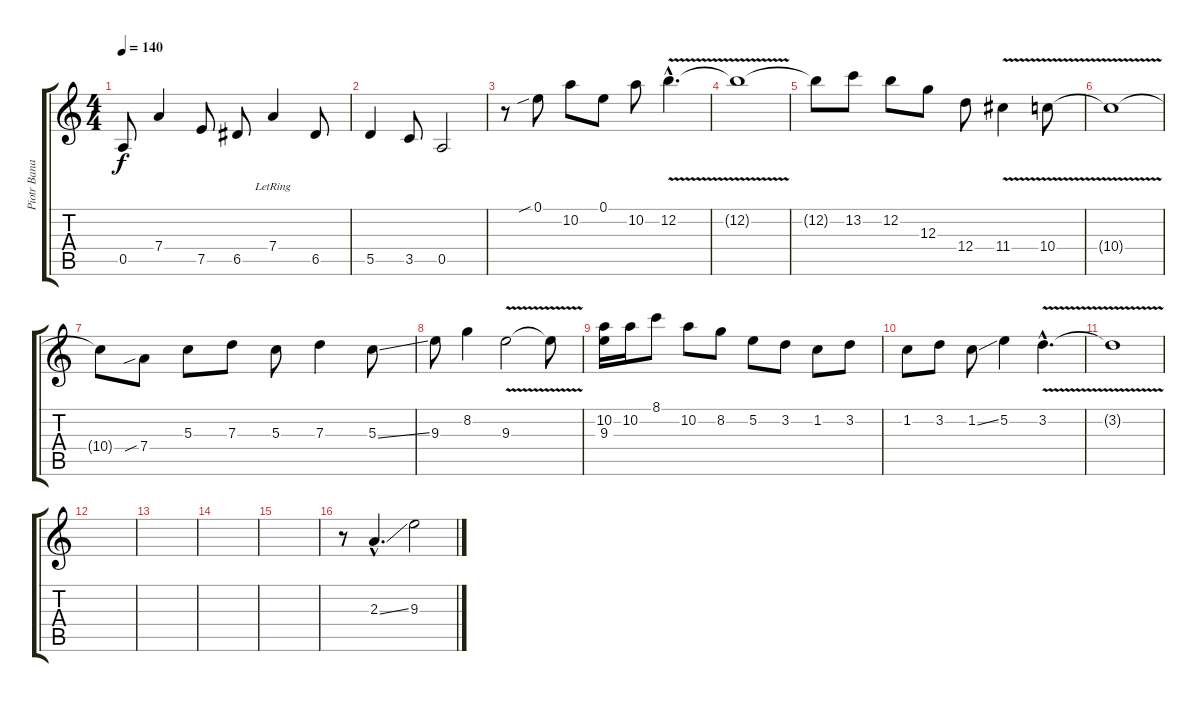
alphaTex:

\track ("Piotr Banach (Prowadząca)" "Piotr Bana") {instrument overdrivenguitar}
\staff {score tabs}
\tuning (E4 B3 G3 D3 A2 E2) {hide}
\ts (4 4)
\tempo 140
\clef g2
\ks c
0.5.8{dy f} 7.4.4 7.5.8 6.5.8 7.4{lr}.4 6.5.8 |
5.5.4 3.5.8 0.5.2 |
r.8 0.1{sib}.8 10.2.8 0.1.8 10.2.8 12.2{v hac}.4{d} |
12.2{t}.1 |
12.2{t}.8 13.2.8 12.2.8 12.3.8 12.4.8 11.4{v}.4 10.4{v}.8 |
10.4{t}.1 |
10.4{t}.8 7.4{sib}.8 5.3.8 7.3.8 5.3.8 7.3.4 5.3{ss}.8 |
9.3.8 8.2.4 9.3{v}.2 9.3{t}.8 |
(10.2 9.3).16 10.2.16 8.1.8 10.2.8 8.2.8 5.2.8 3.2.8 1.2.8 3.2.8 |
1.2.8 3.2.8 1.2{ss}.8 5.2.4 3.2{v hac}.4{d} |
3.2{t}.1 |
|
|
|
|
r.8 2.3{ss hac}.4{d} 9.3.2
